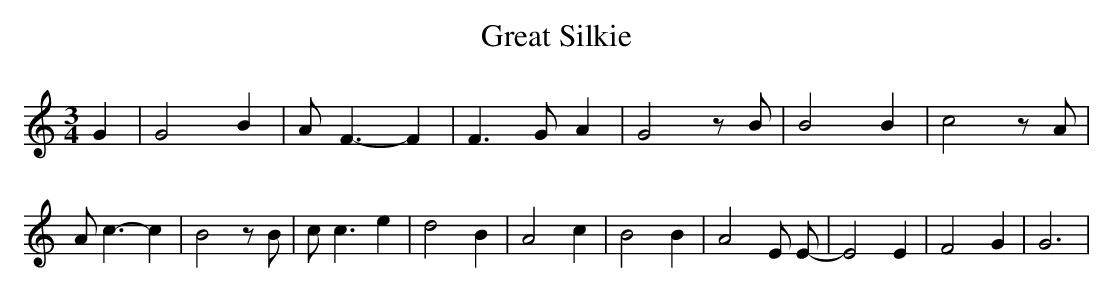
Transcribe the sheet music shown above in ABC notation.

X:1
T:Great Silkie
M:3/4
L:1/4
K:C
 G| G2 B| A/2- F3/2- F| F3/2 G/2- A| G2 z/2 B/2| B2 B| c2 z/2 A/2|\
 A/2 c3/2- c| B2 z/2 B/2| c/2 c3/2 e| d2 B| A2 c| B2 B| A2 E/2 E/2-|\
 E2 E| F2 G| G3|
